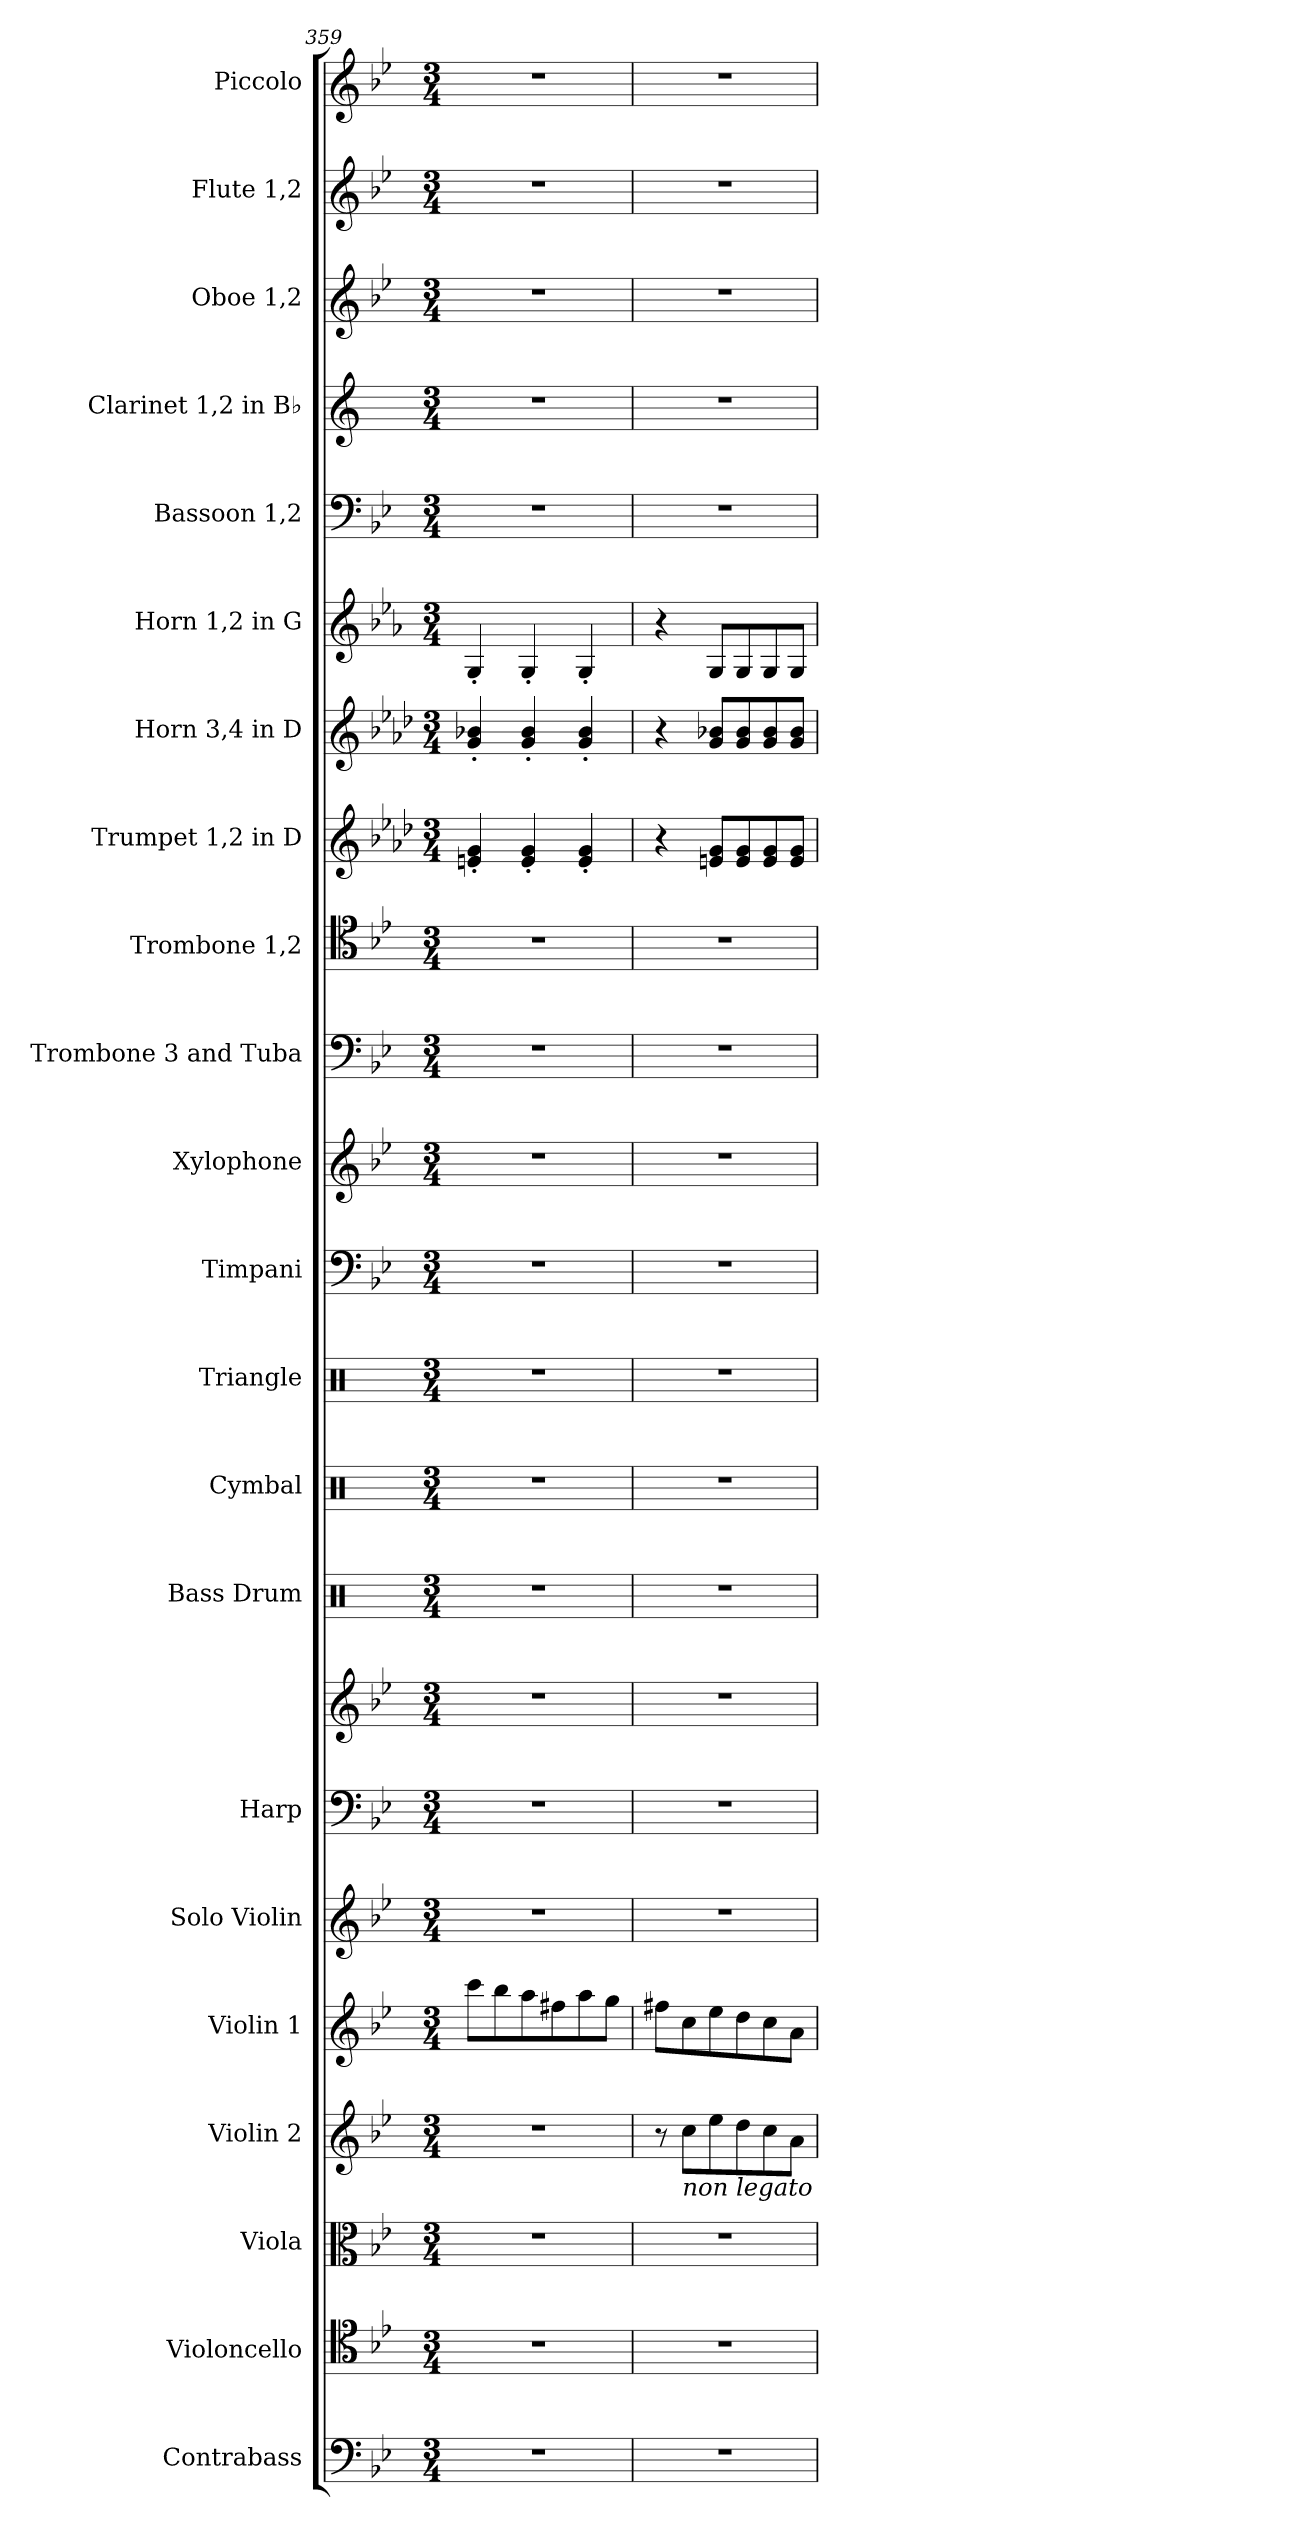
**kern	**kern	**kern	**kern	**kern	**kern	**kern	**kern	**kern	**kern	**kern	**kern	**kern	**kern	**kern	**kern	**kern	**kern	**kern	**kern	**kern	**kern	**kern
*part22	*part21	*part20	*part19	*part18	*part17	*part16	*part16	*part15	*part14	*part13	*part12	*part11	*part10	*part9	*part8	*part7	*part6	*part5	*part4	*part3	*part2	*part1
*staff23	*staff22	*staff21	*staff20	*staff19	*staff18	*staff17	*staff16	*staff15	*staff14	*staff13	*staff12	*staff11	*staff10	*staff9	*staff8	*staff7	*staff6	*staff5	*staff4	*staff3	*staff2	*staff1
*I"Contrabass	*I"Violoncello	*I"Viola	*I"Violin 2	*I"Violin 1	*I"Solo Violin	*I"Harp	*	*I"Bass Drum	*I"Cymbal	*I"Triangle	*I"Timpani	*I"Xylophone	*I"Trombone 3 and Tuba	*I"Trombone 1,2	*I"Trumpet 1,2 in D	*I"Horn 3,4 in D	*I"Horn 1,2 in G	*I"Bassoon 1,2	*I"Clarinet 1,2 in B♭	*I"Oboe 1,2	*I"Flute 1,2	*I"Piccolo
*I'Cb.	*I'Vc.	*I'Vla.	*I'Vln. 2	*I'Vln. 1	*I'Solo Vln.	*I'Hrp.	*	*I'B.D	*I'Cym.	*I'Trgl.	*I'Timp.	*I'Xyl.	*I'Tbn. 3 and Tba.	*I'Tbn. 1,2	*I'Tpt. 1,2 in D	*I'Hn. 3,4 in D	*I'Hn. 1,2 in G	*I'Bsn. 1,2	*I'Cl. 1,2 in B♭	*I'Ob. 1,2	*I'Fl. 1,2	*I'Picc.
*clefF4	*clefC4	*clefC3	*clefG2	*clefG2	*clefG2	*clefF4	*clefG2	*clefX	*clefX	*clefX	*clefF4	*clefG2	*clefF4	*clefC4	*clefG2	*clefG2	*clefG2	*clefF4	*clefG2	*clefG2	*clefG2	*clefG2
*ITrd7c12	*	*	*	*	*	*	*	*	*	*	*	*ITrd-7c-12	*	*	*ITrd-1c-2	*ITrd6c10	*ITrd3c5	*	*ITrd1c2	*	*	*ITrd-7c-12
*k[b-e-]	*k[b-e-]	*k[b-e-]	*k[b-e-]	*k[b-e-]	*k[b-e-]	*k[b-e-]	*k[b-e-]	*k[]	*k[]	*k[]	*k[b-e-]	*k[b-e-]	*k[b-e-]	*k[b-e-]	*k[b-e-]	*k[b-e-]	*k[b-e-]	*k[b-e-]	*k[b-e-]	*k[b-e-]	*k[b-e-]	*k[b-e-]
*M3/4	*M3/4	*M3/4	*M3/4	*M3/4	*M3/4	*M3/4	*M3/4	*M3/4	*M3/4	*M3/4	*M3/4	*M3/4	*M3/4	*M3/4	*M3/4	*M3/4	*M3/4	*M3/4	*M3/4	*M3/4	*M3/4	*M3/4
=359	=359	=359	=359	=359	=359	=359	=359	=359	=359	=359	=359	=359	=359	=359	=359	=359	=359	=359	=359	=359	=359	=359
2.r	2.r	2.r	2.r	8ccc\L	2.r	2.r	2.r	2.r	2.r	2.r	2.r	2.r	2.r	2.r	4f#X/' 4a/'	4A/' 4cn/'	4D'/	2.r	2.r	2.r	2.r	2.r
.	.	.	.	8bb-\	.	.	.	.	.	.	.	.	.	.	.	.	.	.	.	.	.	.
.	.	.	.	8aa\	.	.	.	.	.	.	.	.	.	.	4f#/' 4a/'	4A/' 4c/'	4D'/	.	.	.	.	.
.	.	.	.	8ff#X\	.	.	.	.	.	.	.	.	.	.	.	.	.	.	.	.	.	.
.	.	.	.	8aa\	.	.	.	.	.	.	.	.	.	.	4f#/' 4a/'	4A/' 4c/'	4D'/	.	.	.	.	.
.	.	.	.	8gg\J	.	.	.	.	.	.	.	.	.	.	.	.	.	.	.	.	.	.
=360	=360	=360	=360	=360	=360	=360	=360	=360	=360	=360	=360	=360	=360	=360	=360	=360	=360	=360	=360	=360	=360	=360
2.r	2.r	2.r	8r	8ff#X\L	2.r	2.r	2.r	2.r	2.r	2.r	2.r	2.r	2.r	2.r	4r	4r	4r	2.r	2.r	2.r	2.r	2.r
!	!	!	!LO:TX:b:i:t=non legato	!	!	!	!	!	!	!	!	!	!	!	!	!	!	!	!	!	!	!
.	.	.	8cc\L	8cc\	.	.	.	.	.	.	.	.	.	.	.	.	.	.	.	.	.	.
.	.	.	8ee-\	8ee-\	.	.	.	.	.	.	.	.	.	.	8f#X/ 8a/L	8A/ 8cn/L	8D/L	.	.	.	.	.
.	.	.	8dd\	8dd\	.	.	.	.	.	.	.	.	.	.	8f#/ 8a/	8A/ 8c/	8D/	.	.	.	.	.
.	.	.	8cc\	8cc\	.	.	.	.	.	.	.	.	.	.	8f#/ 8a/	8A/ 8c/	8D/	.	.	.	.	.
.	.	.	8a\J	8a\J	.	.	.	.	.	.	.	.	.	.	8f#/ 8a/J	8A/ 8c/J	8D/J	.	.	.	.	.
=	=	=	=	=	=	=	=	=	=	=	=	=	=	=	=	=	=	=	=	=	=	=
*-	*-	*-	*-	*-	*-	*-	*-	*-	*-	*-	*-	*-	*-	*-	*-	*-	*-	*-	*-	*-	*-	*-
